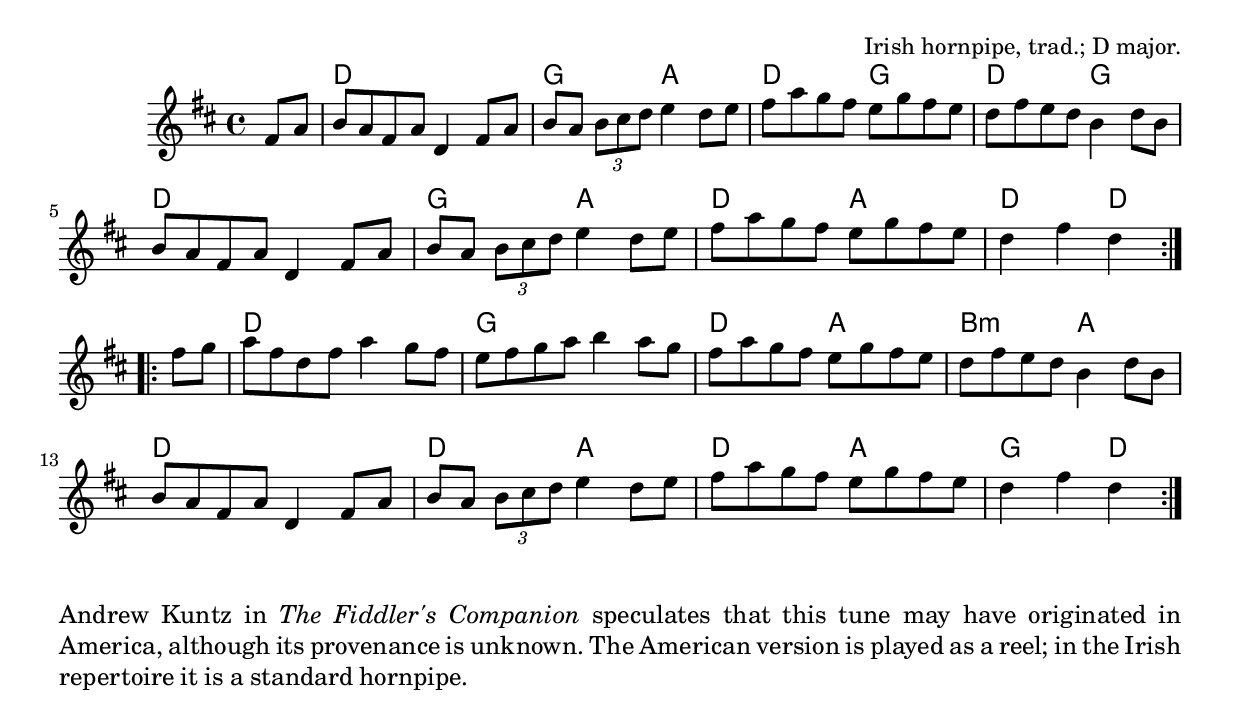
\version "2.18.2"
\include "util.ly"

\tocItem \markup "The Boys of Bluehill"

\score {
  <<
    \relative fis' {
      \time 4/4
      \key d \major

      \repeat volta 2 {
        \partial 4 fis8 a |
        b8 a fis a d,4 fis8 a8 |
        b8 a \tuplet 3/2 { b cis d } e4 d8 e |
        fis8 a g fis e g fis e |
        d fis e d b4 d8 b |

        b8 a fis a d,4 fis8 a |
        b8 a \tuplet 3/2 { b cis d } e4 d8 e |
        fis8 a g fis e g fis e |
        d4 fis d
      }

      \break

      \repeat volta 2 {
        fis8 g |
        a8 fis d fis a4 g8 fis |
        e8 fis g a b4 a8 g |
        fis8 a g fis e g fis e |
        d8 fis e d b4 d8 b |

        b8 a fis a d,4 fis8 a |
        b8 a \tuplet 3/2 { b cis d } e4 d8 e |
        fis8 a g fis e g fis e |
        d4 fis d
      }
    }

    \new ChordNames {
      \chordmode {
        \time 4/4

        \repeat volta 2 {
          \partial 4 s4 |
          d1 | g2 a2 | d2 g2 | d2 g2 |
          d1 | g2 a2 | d2 a2 | d2 d4
        }

        \repeat volta 2 {
          s4 |
          d1 | g1 | d2 a2 | b2:m a |
          d1 | d2 a2 | d2 a2 | g2 d4
        }
      }
    }
  >>

  \header {
    title = "The Boys of Bluehill"
    opus = "Irish hornpipe, trad.; D major."
  }
}

\markuplist {
  \paragraph {
    Andrew Kuntz in \italic {The Fiddler's Companion} speculates that this
    tune may have originated in America, although its provenance is unknown.
    The American version is played as a reel; in the Irish repertoire it is
    a standard hornpipe.
  }
}